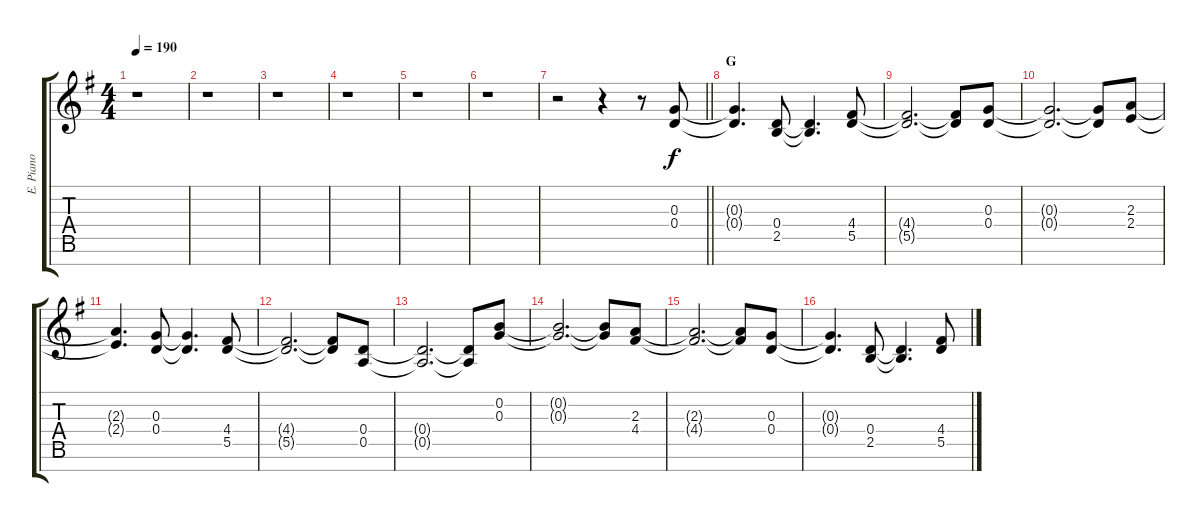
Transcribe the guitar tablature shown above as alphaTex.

\track ("E. Piano" "E. Piano") {instrument fx4atmosphere}
\staff {score tabs}
\tuning (E5 B4 G4 D4 A3 E3 B2) {hide}
\ts (4 4)
\tempo 190
\clef g2
\ks g
r.1{dy f} |
r.1 |
r.1 |
r.1 |
r.1 |
r.1 |
\barLineRight lightlight
r.2 r.4 r.8 (0.3 0.4).8 |
\section ("" "G")
(0.3{t} 0.4{t}).4{d} (0.4 2.5).8 (0.4{t} 2.5{t}).4{d} (4.4 5.5).8 |
(4.4{t} 5.5{t}).2{d} (4.4{t} 5.5{t}).8 (0.3 0.4).8 |
(0.3{t} 0.4{t}).2{d} (0.3{t} 0.4{t}).8 (2.3 2.4).8 |
(2.3{t} 2.4{t}).4{d} (0.3 0.4).8 (0.3{t} 0.4{t}).4{d} (4.4 5.5).8 |
(4.4{t} 5.5{t}).2{d} (4.4{t} 5.5{t}).8 (0.4 0.5).8 |
(0.4{t} 0.5{t}).2{d} (0.4{t} 0.5{t}).8 (0.2 0.3).8 |
(0.2{t} 0.3{t}).2{d} (0.2{t} 0.3{t}).8 (2.3 4.4).8 |
(2.3{t} 4.4{t}).2{d} (2.3{t} 4.4{t}).8 (0.3 0.4).8 |
(0.3{t} 0.4{t}).4{d} (0.4 2.5).8 (0.4{t} 2.5{t}).4{d} (4.4 5.5).8
